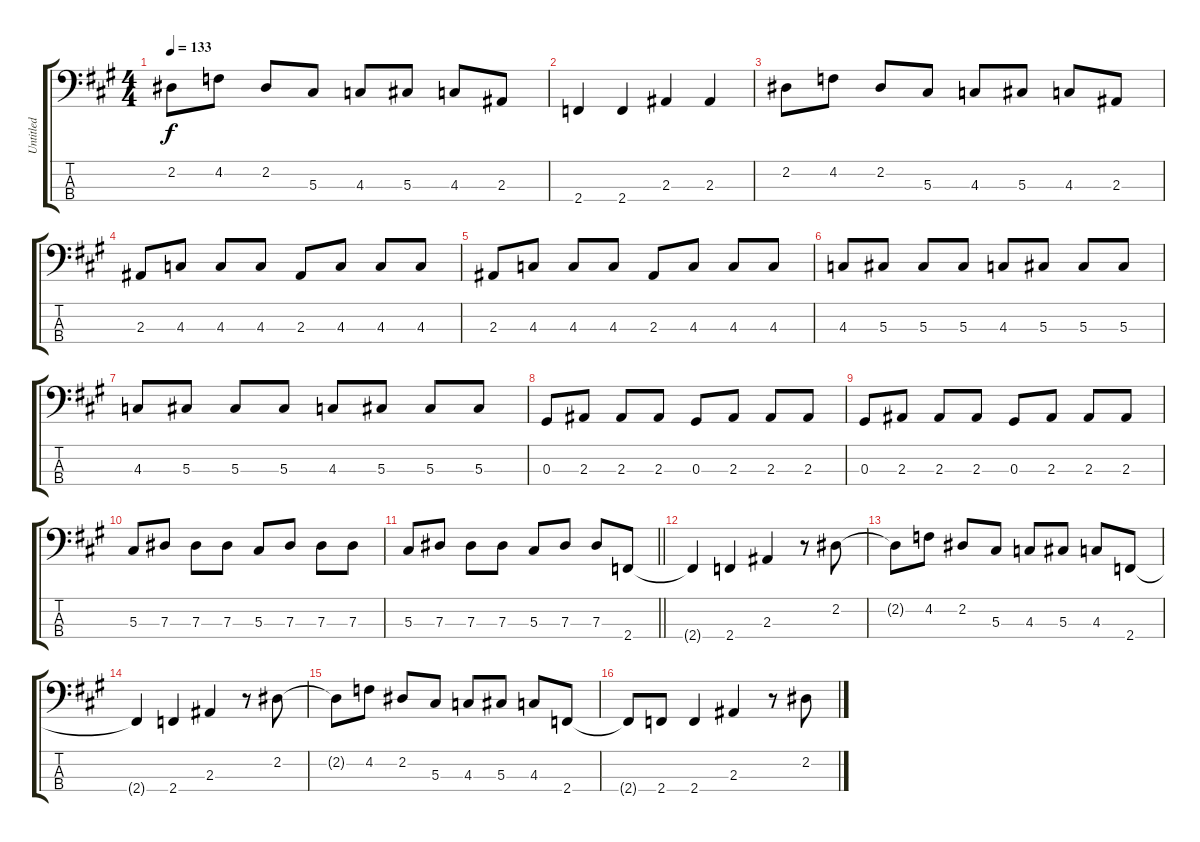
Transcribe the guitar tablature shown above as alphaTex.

\track ("Untitled" "Untitled") {instrument electricbasspick}
\staff {score tabs}
\tuning (Gb2 Db2 Ab1 Eb1) {hide}
\ts (4 4)
\tempo 133
\clef f4
\ks a
2.2.8{dy f} 4.2.8 2.2.8 5.3.8 4.3.8 5.3.8 4.3.8 2.3.8 |
2.4.4 2.4.4 2.3.4 2.3.4 |
2.2.8 4.2.8 2.2.8 5.3.8 4.3.8 5.3.8 4.3.8 2.3.8 |
2.3.8 4.3.8 4.3.8 4.3.8 2.3.8 4.3.8 4.3.8 4.3.8 |
2.3.8 4.3.8 4.3.8 4.3.8 2.3.8 4.3.8 4.3.8 4.3.8 |
4.3.8 5.3.8 5.3.8 5.3.8 4.3.8 5.3.8 5.3.8 5.3.8 |
4.3.8 5.3.8 5.3.8 5.3.8 4.3.8 5.3.8 5.3.8 5.3.8 |
0.3.8 2.3.8 2.3.8 2.3.8 0.3.8 2.3.8 2.3.8 2.3.8 |
0.3.8 2.3.8 2.3.8 2.3.8 0.3.8 2.3.8 2.3.8 2.3.8 |
5.3.8 7.3.8 7.3.8 7.3.8 5.3.8 7.3.8 7.3.8 7.3.8 |
\barLineRight lightlight
5.3.8 7.3.8 7.3.8 7.3.8 5.3.8 7.3.8 7.3.8 2.4.8 |
2.4{t}.4 2.4.4 2.3.4 r.8 2.2.8 |
2.2{t}.8 4.2.8 2.2.8 5.3.8 4.3.8 5.3.8 4.3.8 2.4.8 |
2.4{t}.4 2.4.4 2.3.4 r.8 2.2.8 |
2.2{t}.8 4.2.8 2.2.8 5.3.8 4.3.8 5.3.8 4.3.8 2.4.8 |
2.4{t}.8 2.4.8 2.4.4 2.3.4 r.8 2.2.8
